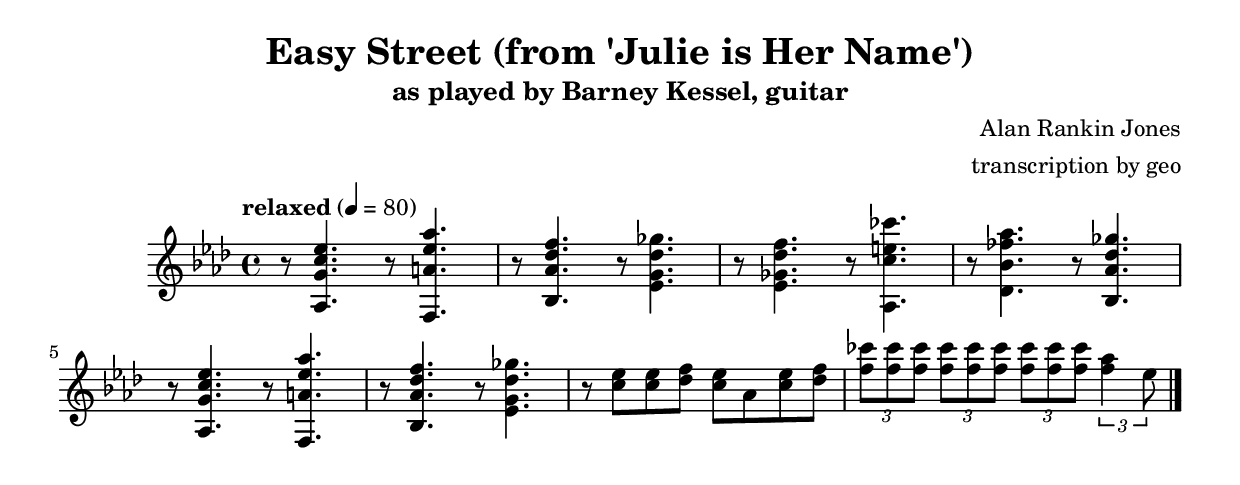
\version "2.18.2"

\header {
        % The following fields are centered
        % dedication = "Dedication"
        title = "Easy Street (from 'Julie is Her Name')"
        subtitle = "as played by Barney Kessel, guitar"
        % subsubtitle = "from Julie is Her Name"
        % The following fields are evenly spread on one line
        % the field "instrument" also appears on following pages
        % instrument = \markup \with-color #black "guitar"
        % poet = "Poet"
        composer = "Alan Rankin Jones"
        % The following fields are placed at opposite ends of the same line
        % meter = "Meter"
        arranger = "transcription by geo"
        % The following fields are centered at the bottom
        % tagline = "Music engraving by LilyPond 2.18.2—www.lilypond.org" % tagline at bottom of last page
        % copyright = "" % copyright goes at the bottom of the first page
}

\score {
\relative c'{
         \clef treble
         \key aes \major
         \time 4/4
         \tempo "relaxed" 4 = 80

         r8 < aes g' c ees >4. r8 < f a' ees' aes >4. |
         r8 < bes aes' des f >4. r8 < ees g des' ges >4. |
         r8 < ees ges des' f >4. r8 < aes, c' e ces' >4. |
         r8 < des bes' fes' aes >4. r8 < bes aes' des ges >4. |

         r8 < aes g' c ees >4. r8 < f a' ees' aes >4. |
         r8 < bes aes' des f >4. r8 < ees g des' ges >4. |
         r8 < c' ees >8 < c ees >8 < des f >8 < c ees >8 aes8 < c ees >8 < des f >8 |
         \tuplet 3/2 4 { 
             < f ces' >8 < f ces' > < f ces' >
             < f ces' >  < f ces' > < f ces' >
             < f ces' >  < f ces' > < f ces' >
         < aes f>4 ees8
         }
         \bar "|."
}
      \layout { }
      \midi { }
}
